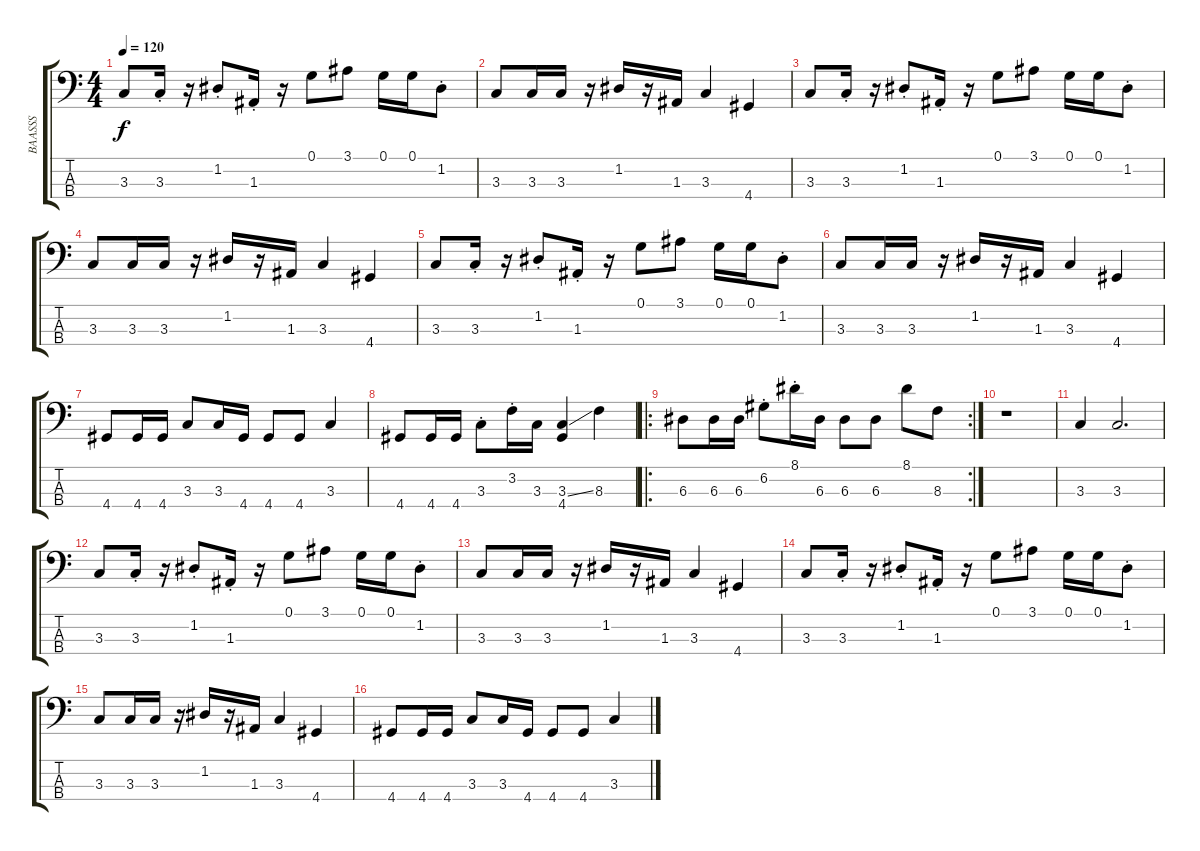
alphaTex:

\track ("BAASSS" "BAASSS") {instrument electricbassfinger}
\staff {score tabs}
\tuning (G2 D2 A1 E1) {hide}
\ts (4 4)
\tempo 120
\clef f4
\ks c
3.3.8{dy f instrument electricbassfinger} 3.3{st}.16 r.16 1.2{st}.8 1.3{st}.16 r.16 0.1.8 3.1.8 0.1.16 0.1.16 1.2{st}.8 |
3.3.8 3.3.16 3.3.16 r.16 1.2.16 r.16 1.3.16 3.3.4 4.4.4 |
3.3.8 3.3{st}.16 r.16 1.2{st}.8 1.3{st}.16 r.16 0.1.8 3.1.8 0.1.16 0.1.16 1.2{st}.8 |
3.3.8 3.3.16 3.3.16 r.16 1.2.16 r.16 1.3.16 3.3.4 4.4.4 |
3.3.8 3.3{st}.16 r.16 1.2{st}.8 1.3{st}.16 r.16 0.1.8 3.1.8 0.1.16 0.1.16 1.2{st}.8 |
3.3.8 3.3.16 3.3.16 r.16 1.2.16 r.16 1.3.16 3.3.4 4.4.4 |
4.4.8 4.4.16 4.4.16 3.3.8 3.3.16 4.4.16 4.4.8 4.4.8 3.3.4 |
4.4.8 4.4.16 4.4.16 3.3{st}.8 3.2{st}.16 3.3.16 (3.3{ss} 4.4).4 8.3.4 |
\ro
\rc 2
6.3.8 6.3.16 6.3.16 6.2{st}.8 8.1{st}.16 6.3.16 6.3.8 6.3.8 8.1.8 8.3.8 |
r.1 |
3.3.4 3.3.2{d} |
3.3.8 3.3{st}.16 r.16 1.2{st}.8 1.3{st}.16 r.16 0.1.8 3.1.8 0.1.16 0.1.16 1.2{st}.8 |
3.3.8 3.3.16 3.3.16 r.16 1.2.16 r.16 1.3.16 3.3.4 4.4.4 |
3.3.8 3.3{st}.16 r.16 1.2{st}.8 1.3{st}.16 r.16 0.1.8 3.1.8 0.1.16 0.1.16 1.2{st}.8 |
3.3.8 3.3.16 3.3.16 r.16 1.2.16 r.16 1.3.16 3.3.4 4.4.4 |
4.4.8 4.4.16 4.4.16 3.3.8 3.3.16 4.4.16 4.4.8 4.4.8 3.3.4
